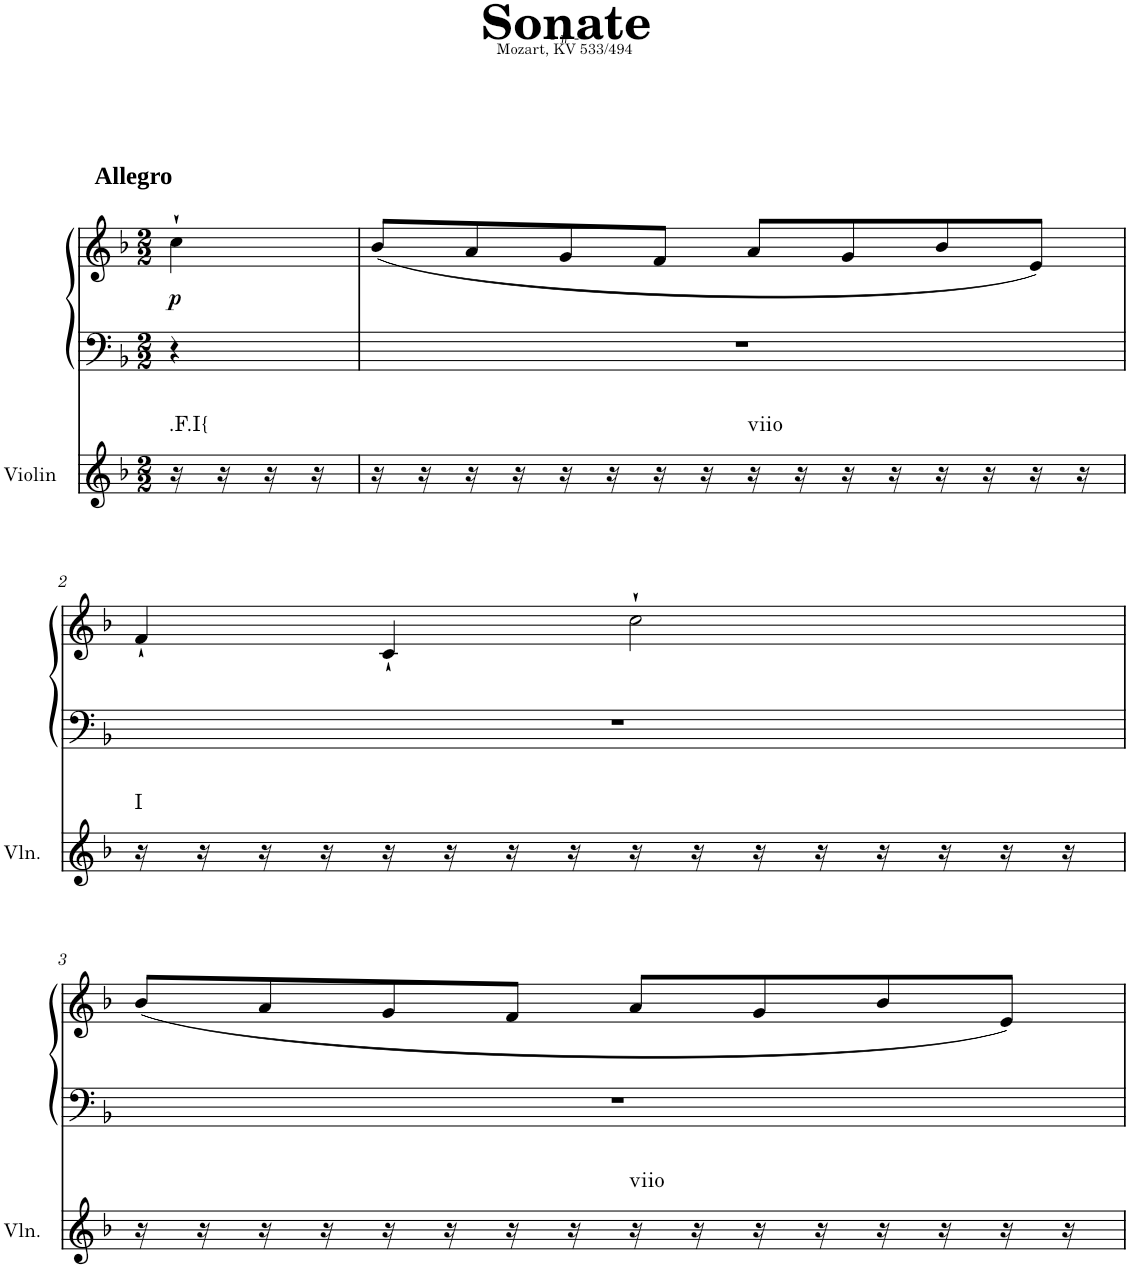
**kern	**harte	**kern	**kern	**dynam
*part2	*part2	*part1	*part1	*part1
*staff3	*	*staff2	*staff1	*staff1/2
*I"Violin	*	*I"unbenannt2	*	*
*I'Vln.	*	*	*	*
*clefG2	*	*clefF4	*clefG2	*
*k[b-]	*	*k[b-]	*k[b-]	*
*M2/2	*	*M2/2	*M2/2	*
=	=	=	=	=
!	!	!	!LO:TX:a:B:t=Allegro	!
!	!LO:H:kt=.F.I{	!	!	!LO:DY:b
16r	N	4r	4cc`\	p
16r	.	.	.	.
16r	.	.	.	.
16r	.	.	.	.
=1	=1	=1	=1	=1
16r	.	1r	(8b-/L	.
16r	.	.	.	.
16r	.	.	8a/	.
16r	.	.	.	.
16r	.	.	8g/	.
16r	.	.	.	.
16r	.	.	8f/J	.
16r	.	.	.	.
!	!LO:H:kt=viio	!	!	!
16r	N	.	8a/L	.
16r	.	.	.	.
16r	.	.	8g/	.
16r	.	.	.	.
16r	.	.	8b-/	.
16r	.	.	.	.
16r	.	.	8e/J)	.
16r	.	.	.	.
!!LO:LB:g=z
=2	=2	=2	=2	=2
!	!LO:H:kt=I	!	!	!
16r	N	1r	4f`/	.
16r	.	.	.	.
16r	.	.	.	.
16r	.	.	.	.
16r	.	.	4c`/	.
16r	.	.	.	.
16r	.	.	.	.
16r	.	.	.	.
16r	.	.	2cc`\	.
16r	.	.	.	.
16r	.	.	.	.
16r	.	.	.	.
16r	.	.	.	.
16r	.	.	.	.
16r	.	.	.	.
16r	.	.	.	.
!!LO:LB:g=z
=3	=3	=3	=3	=3
16r	.	1r	(8b-/L	.
16r	.	.	.	.
16r	.	.	8a/	.
16r	.	.	.	.
16r	.	.	8g/	.
16r	.	.	.	.
16r	.	.	8f/J	.
16r	.	.	.	.
!	!LO:H:kt=viio	!	!	!
16r	N	.	8a/L	.
16r	.	.	.	.
16r	.	.	8g/	.
16r	.	.	.	.
16r	.	.	8b-/	.
16r	.	.	.	.
16r	.	.	8e/J)	.
16r	.	.	.	.
=	=	=	=	=
*-	*-	*-	*-	*-
